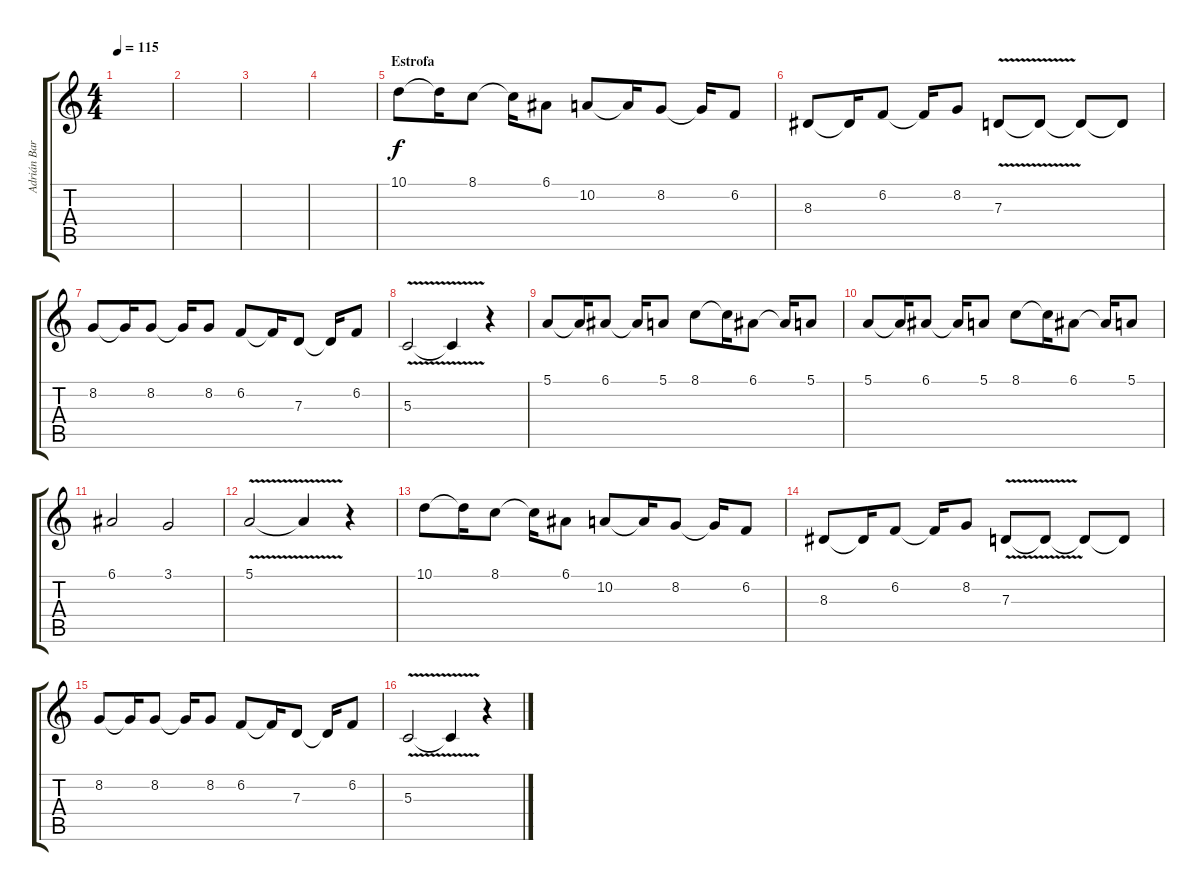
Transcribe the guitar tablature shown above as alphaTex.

\track ("Adrián Barilari" "Adrián Bar") {instrument choiraahs}
\staff {score tabs}
\tuning (E4 B3 G3 D3 A2 E2) {hide}
\ts (4 4)
\tempo 115
\clef g2
\ks c
|
|
|
|
\section ("" "Estrofa")
10.1.8 10.1{t}.16 8.1.8 8.1{t}.16 6.1.8 10.2.8 10.2{t}.16 8.2.8 8.2{t}.16 6.2.8 |
8.3.8 8.3{t}.16 6.2.8 6.2{t}.16 8.2.8 7.3{v}.8 7.3{t}.8 7.3{t}.8 7.3{t}.8 |
8.2.8 8.2{t}.16 8.2.8 8.2{t}.16 8.2.8 6.2.8 6.2{t}.16 7.3.8 7.3{t}.16 6.2.8 |
5.3{v}.2 5.3{t}.4 r.4 |
5.1.8 5.1{t}.16 6.1.8 6.1{t}.16 5.1.8 8.1.8 8.1{t}.16 6.1.8 6.1{t}.16 5.1.8 |
5.1.8 5.1{t}.16 6.1.8 6.1{t}.16 5.1.8 8.1.8 8.1{t}.16 6.1.8 6.1{t}.16 5.1.8 |
6.1.2 3.1.2 |
5.1{v}.2 5.1{t}.4 r.4 |
10.1.8 10.1{t}.16 8.1.8 8.1{t}.16 6.1.8 10.2.8 10.2{t}.16 8.2.8 8.2{t}.16 6.2.8 |
8.3.8 8.3{t}.16 6.2.8 6.2{t}.16 8.2.8 7.3{v}.8 7.3{t}.8 7.3{t}.8 7.3{t}.8 |
8.2.8 8.2{t}.16 8.2.8 8.2{t}.16 8.2.8 6.2.8 6.2{t}.16 7.3.8 7.3{t}.16 6.2.8 |
5.3{v}.2 5.3{t}.4 r.4
